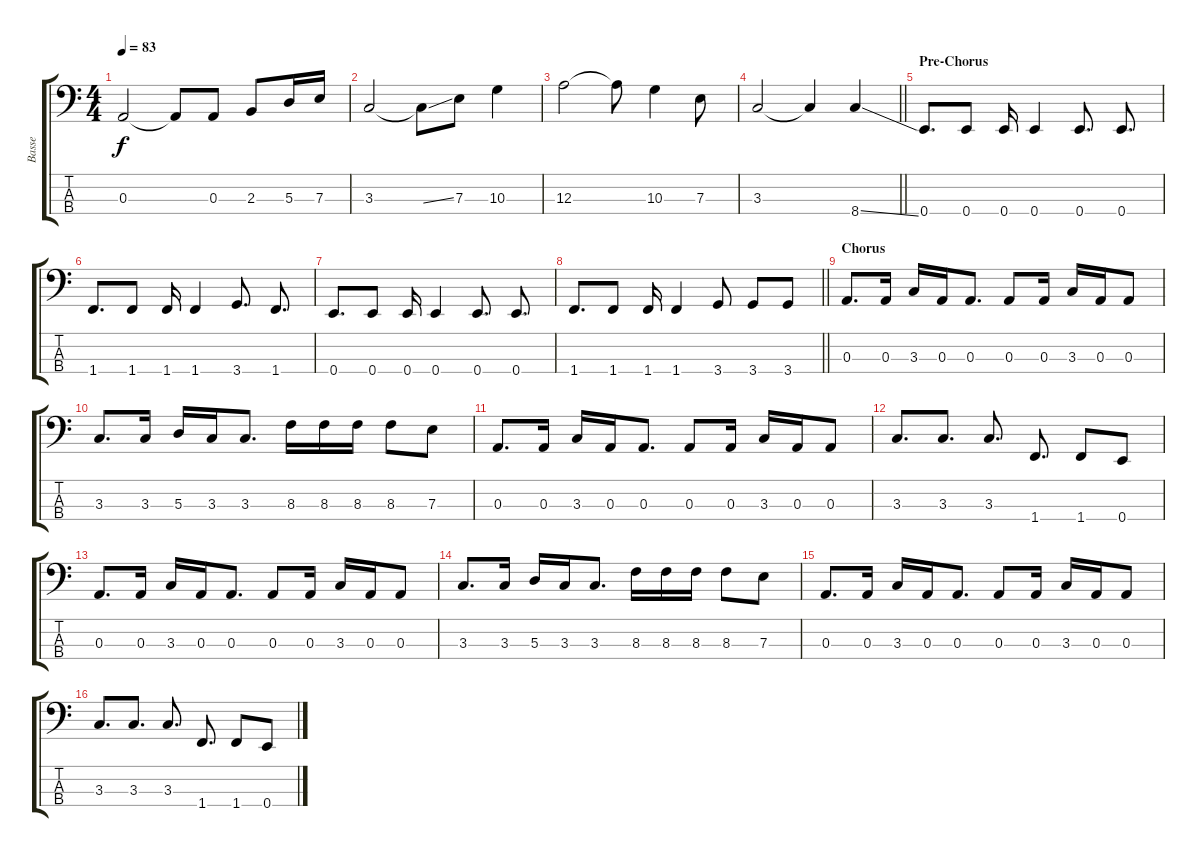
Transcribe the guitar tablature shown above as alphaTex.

\track ("Basse" "Basse") {instrument electricbassfinger}
\staff {score tabs}
\tuning (G2 D2 A1 E1) {hide}
\ts (4 4)
\tempo 83
\clef f4
\ks c
0.3.2{dy f} 0.3{t}.8 0.3.8 2.3.8 5.3.16 7.3.16 |
3.3.2 3.3{ss t}.8 7.3.8 10.3.4 |
12.3.2 12.3{t}.8 10.3.4 7.3.8 |
\barLineRight lightlight
3.3.2 3.3{t}.4 8.4{ss}.4 |
\section ("" "Pre-Chorus")
0.4.8{d} 0.4.8 0.4.16 0.4.4 0.4.8{d} 0.4.8{d} |
1.4.8{d} 1.4.8 1.4.16 1.4.4 3.4.8{d} 1.4.8{d} |
0.4.8{d} 0.4.8 0.4.16 0.4.4 0.4.8{d} 0.4.8{d} |
\barLineRight lightlight
1.4.8{d} 1.4.8 1.4.16 1.4.4 3.4.8 3.4.8 3.4.8 |
\section ("" "Chorus")
0.3.8{d} 0.3.16 3.3.16 0.3.16 0.3.8{d} 0.3.8 0.3.16 3.3.16 0.3.16 0.3.8 |
3.3.8{d} 3.3.16 5.3.16 3.3.16 3.3.8{d} 8.3.16 8.3.16 8.3.16 8.3.8 7.3.8 |
0.3.8{d} 0.3.16 3.3.16 0.3.16 0.3.8{d} 0.3.8 0.3.16 3.3.16 0.3.16 0.3.8 |
3.3.8{d} 3.3.8{d} 3.3.8{d} 1.4.8{d} 1.4.8 0.4.8 |
0.3.8{d} 0.3.16 3.3.16 0.3.16 0.3.8{d} 0.3.8 0.3.16 3.3.16 0.3.16 0.3.8 |
3.3.8{d} 3.3.16 5.3.16 3.3.16 3.3.8{d} 8.3.16 8.3.16 8.3.16 8.3.8 7.3.8 |
0.3.8{d} 0.3.16 3.3.16 0.3.16 0.3.8{d} 0.3.8 0.3.16 3.3.16 0.3.16 0.3.8 |
3.3.8{d} 3.3.8{d} 3.3.8{d} 1.4.8{d} 1.4.8 0.4.8
